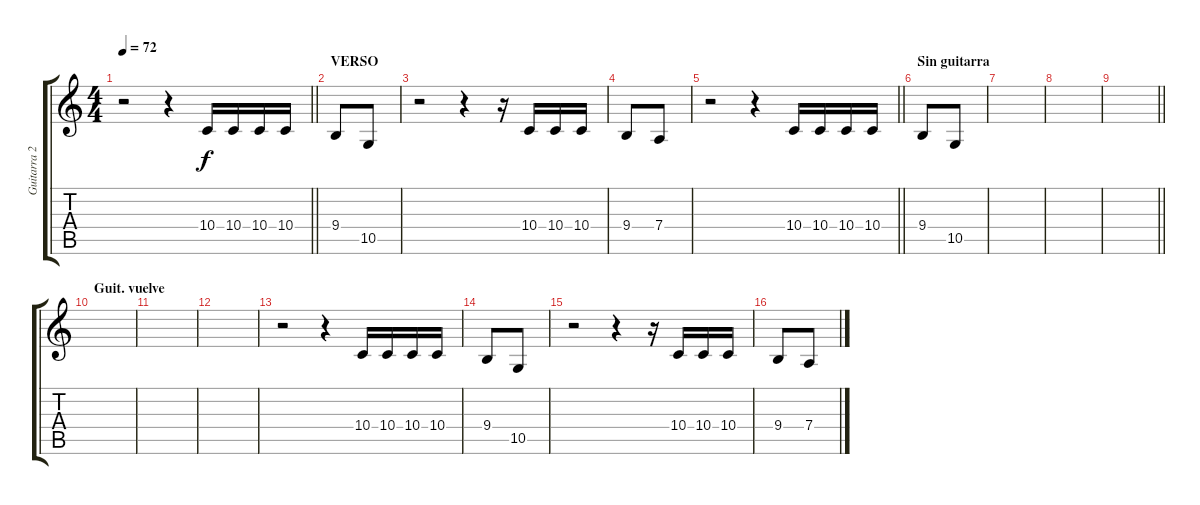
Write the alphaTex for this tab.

\track ("Guitarra 2" "Guitarra 2") {instrument marimba}
\staff {score tabs}
\tuning (E4 B3 G3 D3 A2 E2) {hide}
\ts (4 4)
\tempo 72
\clef g2
\barLineRight lightlight
\ks c
r.2{dy f} r.4 10.4.16 10.4.16 10.4.16 10.4.16 |
\section ("" "VERSO")
9.4.8 10.5.8 |
r.2 r.4 r.16 10.4.16 10.4.16 10.4.16 |
9.4.8 7.4.8 |
\barLineRight lightlight
r.2 r.4 10.4.16 10.4.16 10.4.16 10.4.16 |
\section ("" "Sin guitarra")
9.4.8 10.5.8 |
|
|
\barLineRight lightlight
|
\section ("" "Guit. vuelve")
|
|
|
r.2 r.4 10.4.16 10.4.16 10.4.16 10.4.16 |
9.4.8 10.5.8 |
r.2 r.4 r.16 10.4.16 10.4.16 10.4.16 |
9.4.8 7.4.8
